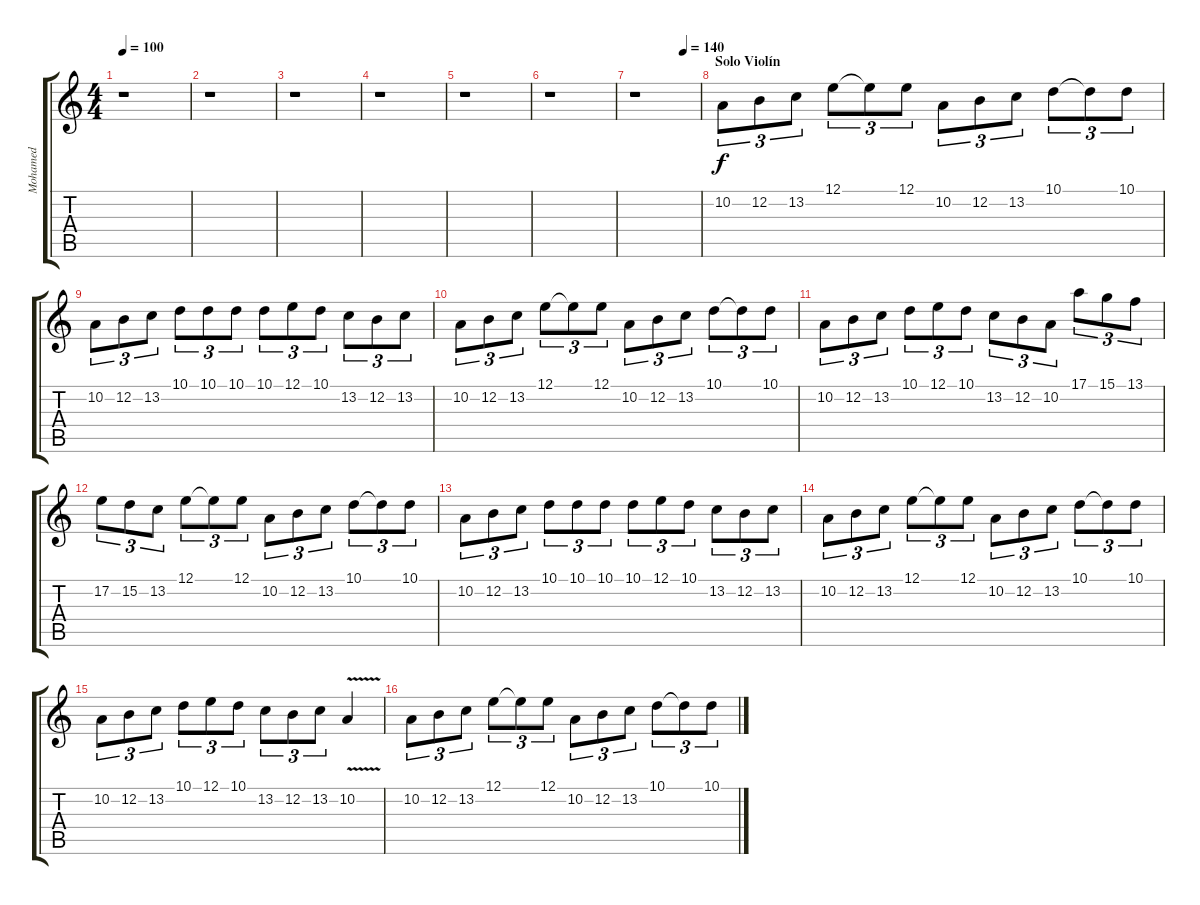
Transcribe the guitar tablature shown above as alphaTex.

\track ("Mohamed" "Mohamed") {instrument violin}
\staff {score tabs}
\tuning (E4 B3 G3 D3 A2 E2) {hide}
\ts (4 4)
\tempo 100
\clef g2
\ks c
r.1{dy mp} |
r.1 |
r.1 |
r.1 |
r.1 |
r.1 |
\tempo (140 0.75)
r.1 |
\section ("" "Solo Violín")
10.2.8{tu (3 2) dy f} 12.2.8{tu (3 2)} 13.2.8{tu (3 2)} 12.1.8{tu (3 2)} 12.1{t}.8{tu (3 2)} 12.1.8{tu (3 2)} 10.2.8{tu (3 2)} 12.2.8{tu (3 2)} 13.2.8{tu (3 2)} 10.1.8{tu (3 2)} 10.1{t}.8{tu (3 2)} 10.1.8{tu (3 2)} |
10.2.8{tu (3 2)} 12.2.8{tu (3 2)} 13.2.8{tu (3 2)} 10.1.8{tu (3 2)} 10.1.8{tu (3 2)} 10.1.8{tu (3 2)} 10.1.8{tu (3 2)} 12.1.8{tu (3 2)} 10.1.8{tu (3 2)} 13.2.8{tu (3 2)} 12.2.8{tu (3 2)} 13.2.8{tu (3 2)} |
10.2.8{tu (3 2)} 12.2.8{tu (3 2)} 13.2.8{tu (3 2)} 12.1.8{tu (3 2)} 12.1{t}.8{tu (3 2)} 12.1.8{tu (3 2)} 10.2.8{tu (3 2)} 12.2.8{tu (3 2)} 13.2.8{tu (3 2)} 10.1.8{tu (3 2)} 10.1{t}.8{tu (3 2)} 10.1.8{tu (3 2)} |
10.2.8{tu (3 2)} 12.2.8{tu (3 2)} 13.2.8{tu (3 2)} 10.1.8{tu (3 2)} 12.1.8{tu (3 2)} 10.1.8{tu (3 2)} 13.2.8{tu (3 2)} 12.2.8{tu (3 2)} 10.2.8{tu (3 2)} 17.1.8{tu (3 2)} 15.1.8{tu (3 2)} 13.1.8{tu (3 2)} |
17.2.8{tu (3 2)} 15.2.8{tu (3 2)} 13.2.8{tu (3 2)} 12.1.8{tu (3 2)} 12.1{t}.8{tu (3 2)} 12.1.8{tu (3 2)} 10.2.8{tu (3 2)} 12.2.8{tu (3 2)} 13.2.8{tu (3 2)} 10.1.8{tu (3 2)} 10.1{t}.8{tu (3 2)} 10.1.8{tu (3 2)} |
10.2.8{tu (3 2)} 12.2.8{tu (3 2)} 13.2.8{tu (3 2)} 10.1.8{tu (3 2)} 10.1.8{tu (3 2)} 10.1.8{tu (3 2)} 10.1.8{tu (3 2)} 12.1.8{tu (3 2)} 10.1.8{tu (3 2)} 13.2.8{tu (3 2)} 12.2.8{tu (3 2)} 13.2.8{tu (3 2)} |
10.2.8{tu (3 2)} 12.2.8{tu (3 2)} 13.2.8{tu (3 2)} 12.1.8{tu (3 2)} 12.1{t}.8{tu (3 2)} 12.1.8{tu (3 2)} 10.2.8{tu (3 2)} 12.2.8{tu (3 2)} 13.2.8{tu (3 2)} 10.1.8{tu (3 2)} 10.1{t}.8{tu (3 2)} 10.1.8{tu (3 2)} |
10.2.8{tu (3 2)} 12.2.8{tu (3 2)} 13.2.8{tu (3 2)} 10.1.8{tu (3 2)} 12.1.8{tu (3 2)} 10.1.8{tu (3 2)} 13.2.8{tu (3 2)} 12.2.8{tu (3 2)} 13.2.8{tu (3 2)} 10.2{v}.4 |
10.2.8{tu (3 2)} 12.2.8{tu (3 2)} 13.2.8{tu (3 2)} 12.1.8{tu (3 2)} 12.1{t}.8{tu (3 2)} 12.1.8{tu (3 2)} 10.2.8{tu (3 2)} 12.2.8{tu (3 2)} 13.2.8{tu (3 2)} 10.1.8{tu (3 2)} 10.1{t}.8{tu (3 2)} 10.1.8{tu (3 2)}
